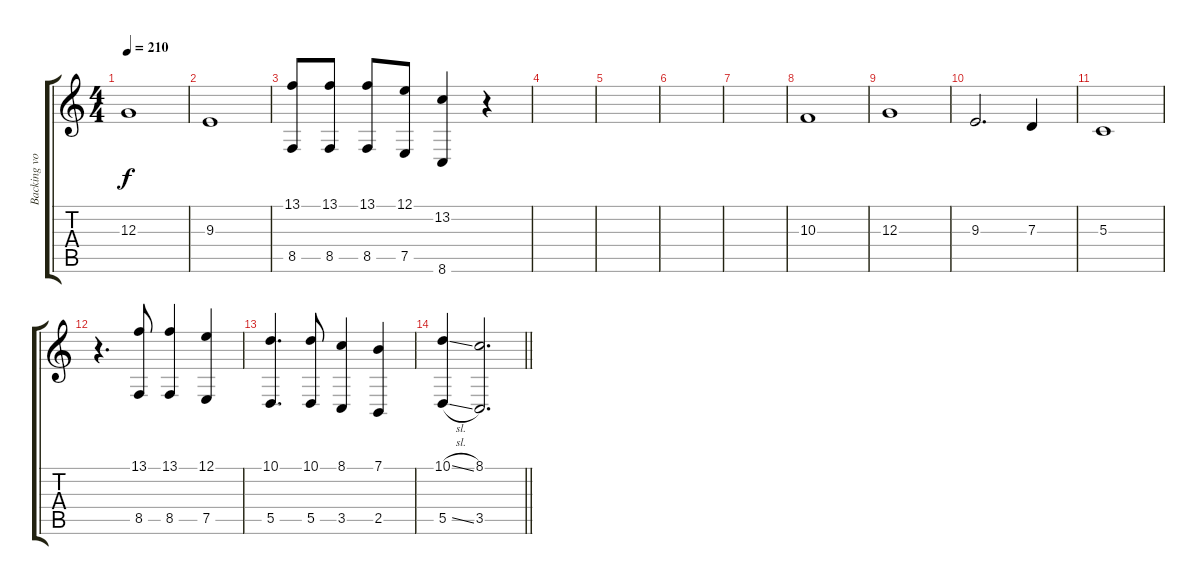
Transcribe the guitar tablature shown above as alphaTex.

\track ("Backing vocals" "Backing vo") {instrument clarinet}
\staff {score tabs}
\tuning (E4 B3 G3 D3 A2 E2) {hide}
\ts (4 4)
\tempo 210
\clef g2
\ks c
12.3.1{dy f} |
9.3.1 |
(13.1 8.5).8 (13.1 8.5).8 (13.1 8.5).8 (12.1 7.5).8 (13.2 8.6).4 r.4 |
|
|
|
|
10.3.1 |
12.3.1 |
9.3.2{d} 7.3.4 |
5.3.1 |
r.4{d} (13.1 8.5).8 (13.1 8.5).4 (12.1 7.5).4 |
(10.1 5.5).4{d} (10.1 5.5).8 (8.1 3.5).4 (7.1 2.5).4 |
\barLineRight lightlight
(10.1{sl} 5.5{sl}).4 (8.1 3.5).2{d}
